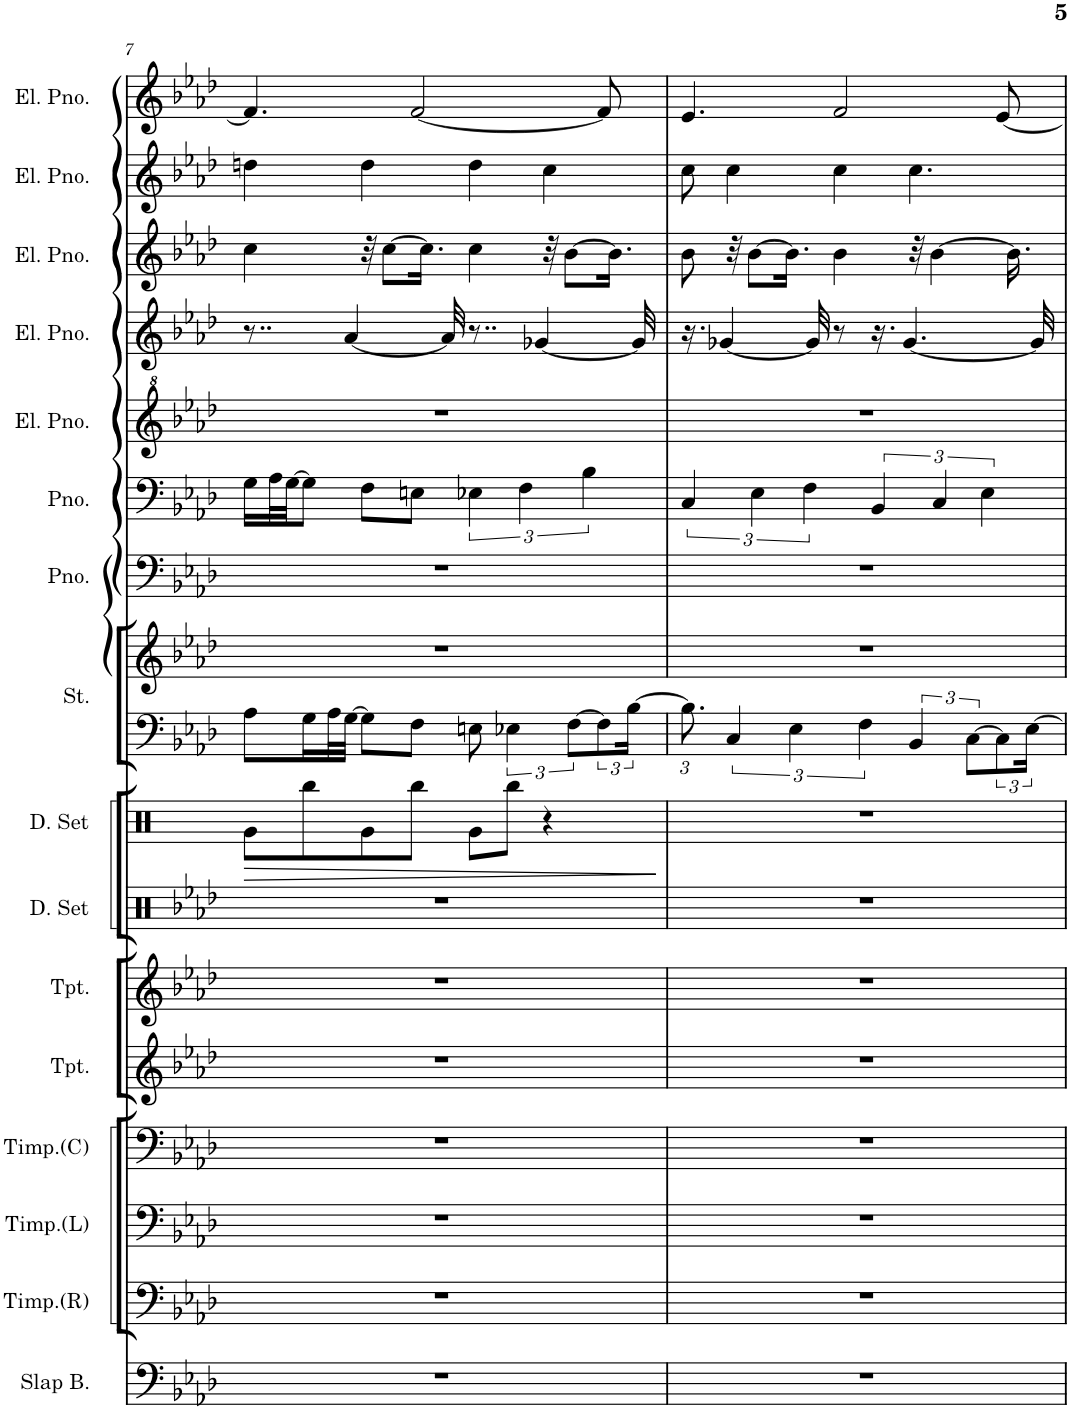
**kern	**kern	**kern	**kern	**kern	**kern	**kern	**kern	**dynam	**kern	**kern	**kern	**kern	**kern	**kern	**kern	**kern	**kern
*part16	*part15	*part14	*part13	*part12	*part11	*part10	*part9	*part9	*part8	*part8	*part7	*part6	*part5	*part4	*part3	*part2	*part1
*staff17	*staff16	*staff15	*staff14	*staff13	*staff12	*staff11	*staff10	*staff10	*staff9	*staff8	*staff7	*staff6	*staff5	*staff4	*staff3	*staff2	*staff1
*I"Slap Bass	*I"Timpani (Right)	*I"Timpani (Left)	*I"Timpani (Centre)	*I"Trumpet	*I"Trumpet	*I"Drumset	*I"Drumset	*	*I"Strings	*	*I"Grand Piano	*I"Grand Piano	*I"Electric Piano	*I"Electric Piano	*I"Electric Piano	*I"Electric Piano	*I"Electric Piano
*I'Slap B.	*I'Timp.(R)	*I'Timp.(L)	*I'Timp.(C)	*I'Tpt.	*I'Tpt.	*I'D. Set	*I'D. Set	*	*I'St.	*	*I'Pno.	*I'Pno.	*I'El. Pno.	*I'El. Pno.	*I'El. Pno.	*I'El. Pno.	*I'El. Pno.
!!LO:PB:g=z
*clefF4	*clefF4	*clefF4	*clefF4	*clefG2	*clefG2	*clefX	*clefX	*	*clefF4	*clefG2	*clefF4	*clefF4	*clefG^2	*clefG2	*clefG2	*clefG2	*clefG2
*Trd7c12	*	*	*	*Trd7c12	*	*	*	*	*	*	*	*	*	*	*	*	*
*k[b-e-a-d-]	*k[b-e-a-d-]	*k[b-e-a-d-]	*k[b-e-a-d-]	*k[b-e-a-d-]	*k[b-e-a-d-]	*k[b-e-a-d-]	*k[b-e-a-d-]	*	*k[b-e-a-d-]	*k[b-e-a-d-]	*k[b-e-a-d-]	*k[b-e-a-d-]	*k[b-e-a-d-]	*k[b-e-a-d-]	*k[b-e-a-d-]	*k[b-e-a-d-]	*k[b-e-a-d-]
*M4/4	*M4/4	*M4/4	*M4/4	*M4/4	*M4/4	*M4/4	*M4/4	*	*M4/4	*M4/4	*M4/4	*M4/4	*M4/4	*M4/4	*M4/4	*M4/4	*M4/4
=7	=7	=7	=7	=7	=7	=7	=7	=7	=7	=7	=7	=7	=7	=7	=7	=7	=7
!	!	!	!	!	!	!	!	!LO:HP:b	!	!	!	!	!	!	!	!	!
1r	1r	1r	1r	1r	1r	1r	8g\L	>	8A-\L	1r	1r	16G\LL	1r	8..r	4cc\	4ddn\	4.f/]
.	.	.	.	.	.	.	.	.	.	.	.	32A-\L	.	.	.	.	.
.	.	.	.	.	.	.	.	.	.	.	.	[32G\JJ	.	.	.	.	.
.	.	.	.	.	.	.	8bbn\	.	16G\L	.	.	8G\J]	.	.	.	.	.
.	.	.	.	.	.	.	.	.	32A-\L	.	.	.	.	.	.	.	.
.	.	.	.	.	.	.	.	.	[32G\JJJ	.	.	.	.	[4a-/	.	.	.
.	.	.	.	.	.	.	8g\	.	8G\L]	.	.	8F\L	.	.	32r	4dd\	.
.	.	.	.	.	.	.	.	.	.	.	.	.	.	.	[8cc\L	.	.
.	.	.	.	.	.	.	8bbn\J	.	8F\J	.	.	8En\J	.	.	.	.	[2f/
.	.	.	.	.	.	.	.	.	.	.	.	.	.	.	16.cc\Jk]	.	.
.	.	.	.	.	.	.	.	.	.	.	.	.	.	32a-/]	.	.	.
.	.	.	.	.	.	.	8g\L	.	8En\	.	.	6E-X\	.	8..r	4cc\	4dd\	.
.	.	.	.	.	.	.	8bbn\J	.	6E-X\	.	.	.	.	.	.	.	.
.	.	.	.	.	.	.	.	.	.	.	.	6F\	.	.	.	.	.
.	.	.	.	.	.	.	.	.	.	.	.	.	.	[4g-X/	.	.	.
.	.	.	.	.	.	.	4r	.	.	.	.	.	.	.	32r	4cc\	.
.	.	.	.	.	.	.	.	.	.	.	.	.	.	.	[8b-\L	.	.
.	.	.	.	.	.	.	.	.	[12F\L	.	.	.	.	.	.	.	.
.	.	.	.	.	.	.	.	.	.	.	.	6B-\	.	.	.	.	.
.	.	.	.	.	.	.	.	.	12F\]	.	.	.	.	.	.	.	8f/]
.	.	.	.	.	.	.	.	.	.	.	.	.	.	.	16.b-\Jk]	.	.
.	.	.	.	.	.	.	.	.	[24B-\Jk	.	.	.	.	.	.	.	.
.	.	.	.	.	.	.	.	.	.	.	.	.	.	32g-/]	.	.	.
.	.	.	.	.	.	.	.	]	.	.	.	.	.	.	.	.	.
=8	=8	=8	=8	=8	=8	=8	=8	=8	=8	=8	=8	=8	=8	=8	=8	=8	=8
1r	1r	1r	1r	1r	1r	1r	1r	.	12.B-\]	1r	1r	6C/	1r	16.r	8b-\	8cc\	4.e-/
.	.	.	.	.	.	.	.	.	.	.	.	.	.	[4g-X/	.	.	.
.	.	.	.	.	.	.	.	.	6C/	.	.	.	.	.	32r	4cc\	.
.	.	.	.	.	.	.	.	.	.	.	.	.	.	.	[8b-\L	.	.
.	.	.	.	.	.	.	.	.	.	.	.	6E-\	.	.	.	.	.
.	.	.	.	.	.	.	.	.	.	.	.	.	.	.	16.b-\Jk]	.	.
.	.	.	.	.	.	.	.	.	6E-\	.	.	.	.	.	.	.	.
.	.	.	.	.	.	.	.	.	.	.	.	6F\	.	.	.	.	.
.	.	.	.	.	.	.	.	.	.	.	.	.	.	32g-/]	.	.	.
.	.	.	.	.	.	.	.	.	.	.	.	.	.	8r	4b-\	4cc\	2f/
.	.	.	.	.	.	.	.	.	6F\	.	.	.	.	.	.	.	.
.	.	.	.	.	.	.	.	.	.	.	.	6BB-/	.	16.r	.	.	.
.	.	.	.	.	.	.	.	.	.	.	.	.	.	[4.g-/	.	.	.
.	.	.	.	.	.	.	.	.	6BB-/	.	.	.	.	.	32r	4.cc\	.
.	.	.	.	.	.	.	.	.	.	.	.	.	.	.	[4b-\	.	.
.	.	.	.	.	.	.	.	.	.	.	.	6C/	.	.	.	.	.
.	.	.	.	.	.	.	.	.	[12C\L	.	.	.	.	.	.	.	.
.	.	.	.	.	.	.	.	.	.	.	.	6E-\	.	.	.	.	.
.	.	.	.	.	.	.	.	.	12C\]	.	.	.	.	.	.	.	[8e-/
.	.	.	.	.	.	.	.	.	.	.	.	.	.	.	16.b-\]	.	.
.	.	.	.	.	.	.	.	.	[24E-\Jk	.	.	.	.	.	.	.	.
.	.	.	.	.	.	.	.	.	.	.	.	.	.	32g-/]	.	.	.
=	=	=	=	=	=	=	=	=	=	=	=	=	=	=	=	=	=
*-	*-	*-	*-	*-	*-	*-	*-	*-	*-	*-	*-	*-	*-	*-	*-	*-	*-
